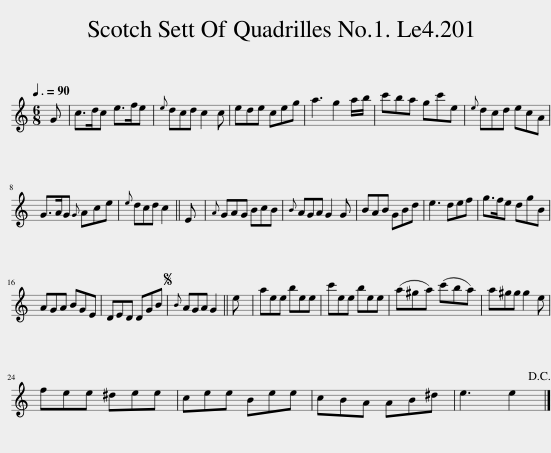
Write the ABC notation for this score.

X:1
L:1/8
Q:3/8=90
M:6/8
I:linebreak $
K:C
V:1 treble
V:1
 G | c>dc e>fe |{e} dcd c2 c | ede ceg | a3 g2 a/b/ | %5
 c'ba gc'e |{e} dcd ecA |$ G>AG{G} Ace |{e} dcd c2 || E | %10
{A} GAG BcB |{B} AGA G2 G | BAB GBd | e3 def | g>fe dgB |$ %15
 AGA BGE | DED DGB |S{B} AGA G2 || e | aee bee | %20
 c'ee bee | (a^ga) (c'ba) | a^gg g2 e |$ fee ^dee | cee Bee | %25
 cBA AB^d | e3 e2!D.C.! |] %27
